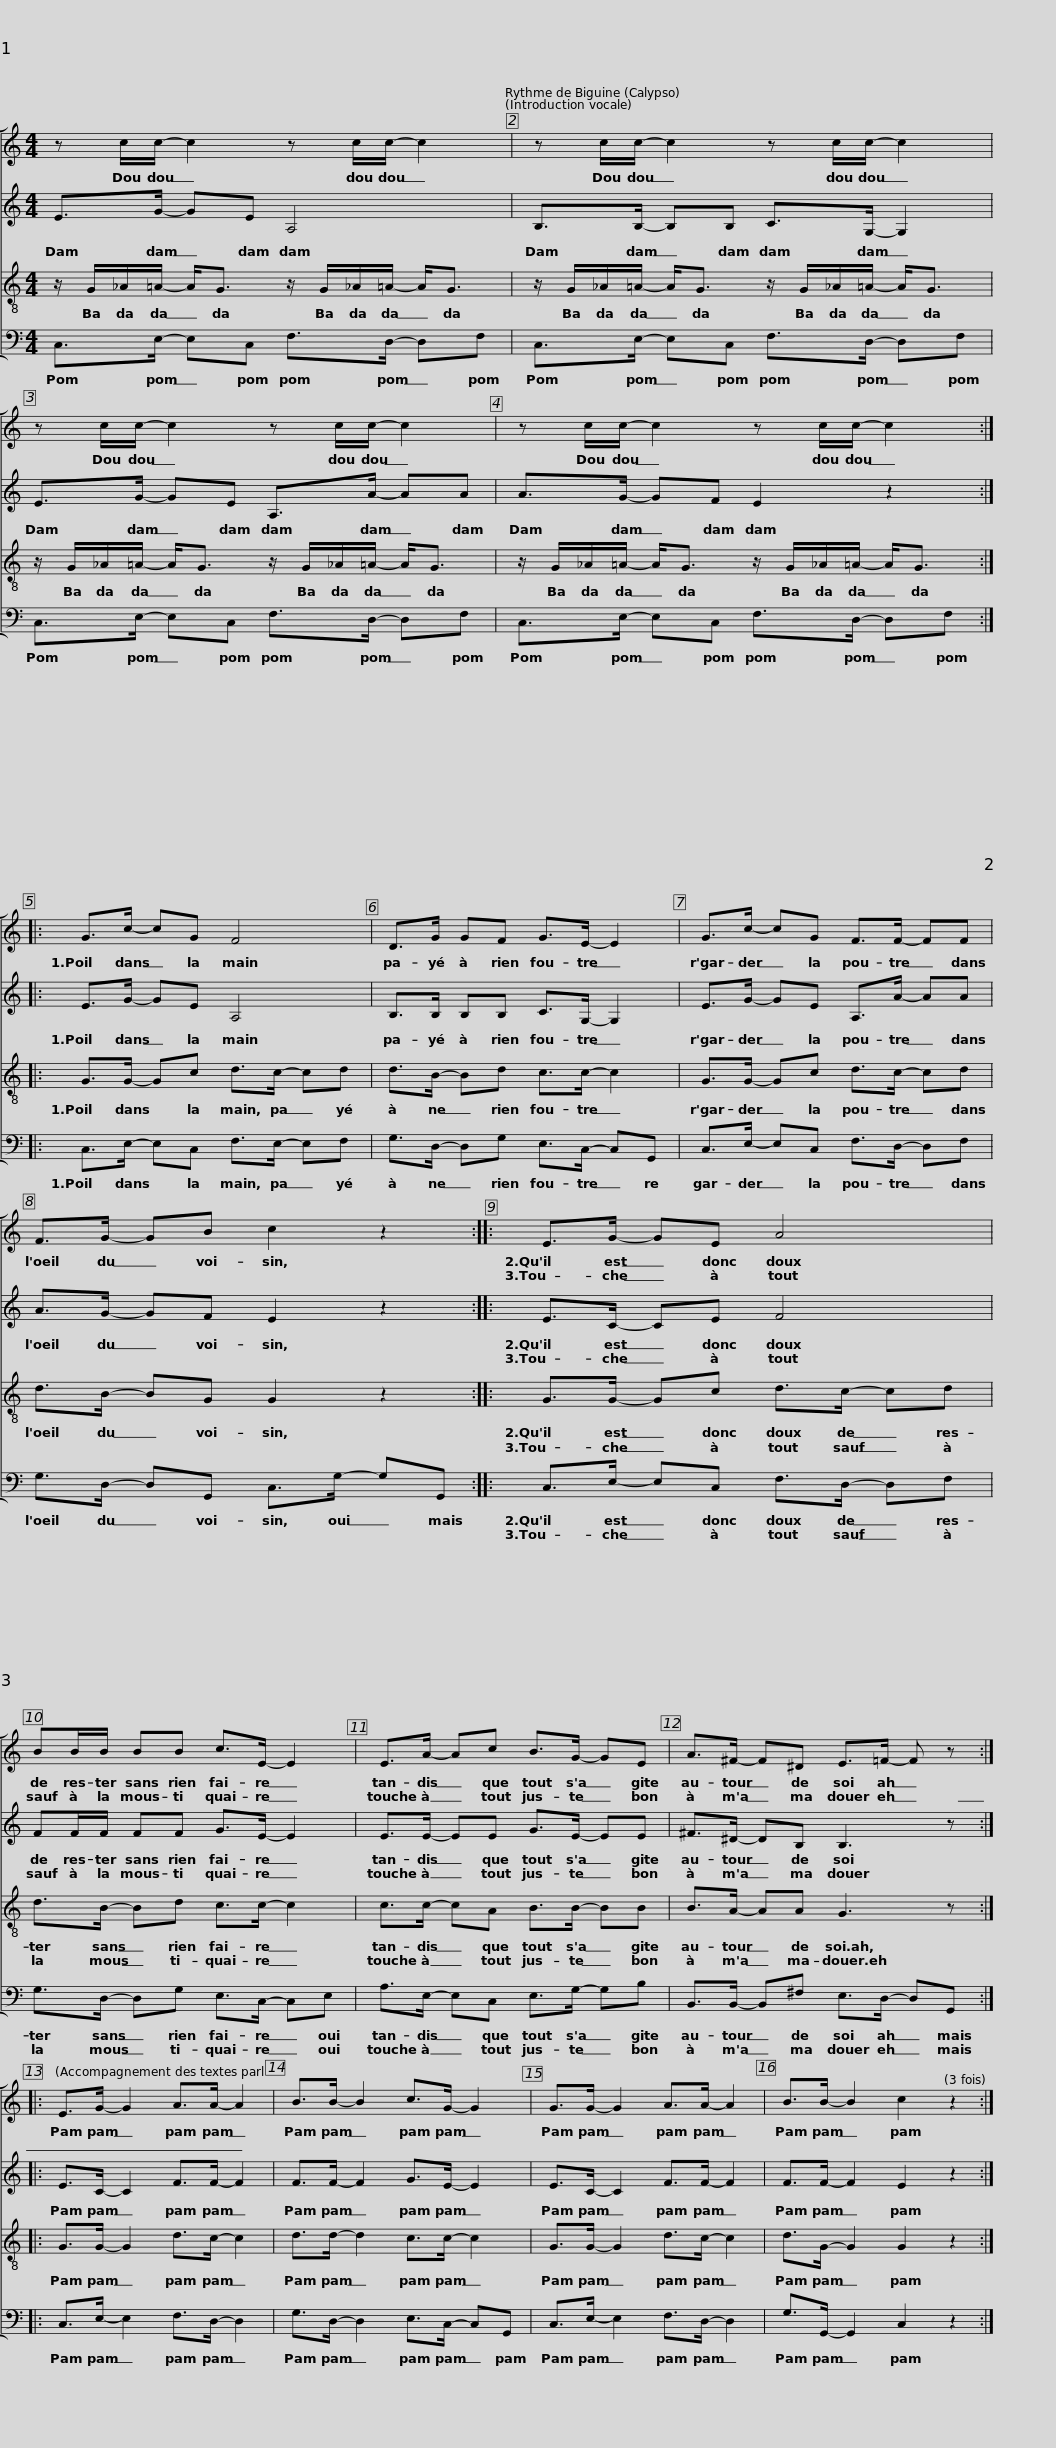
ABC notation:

X:1
%%score [ 1 2 3 4 ]
L:1/8
M:4/4
I:linebreak $
K:C
V:1 treble
V:2 treble
V:3 treble-8
V:4 bass
V:1
 z c/c/- c2 z c/c/- c2 | z c/c/- c2 z c/c/- c2 |$ z c/c/- c2 z c/c/- c2 | z c/c/- c2 z c/c/- c2 :: G>c- cG F4 |$ %5
 D>G GF G>E- E2 | G>c- cG F>F- FF | F>G- GB c2 z2 :: E>G- GE A4 |$ BB/B/ BB c>E- E2 | %10
 E>A- Ac B>G- GE | A>^F- F^D E>=F- F z :: E>G- G2 A>A- A2 |$ B>B- B2 c>G- G2 | G>G- G2 A>A- A2 | %15
 B>B- B2 c2 z2 :| %16
V:2
 E>G- GE A,4 | B,>B,- B,B, C>G,- G,2 |$ E>G- GE A,>A- AA | A>G- GF E2 z2 :: E>G- GE A,4 |$ %5
 B,>B, B,B, C>G,- G,2 | E>G- GE A,>A- AA | A>G- GF E2 z2 :: E>C- CE F4 |$ FF/F/ FF G>E- E2 | %10
 E>E- EE G>E- EE | ^F>^D- DB, B,3 z :: E>C- C2 F>F- F2 |$ F>F- F2 G>E- E2 | E>C- C2 F>F- F2 | %15
 F>F- F2 E2 z2 :| %16
V:3
 z/ G/_A/=A/- A<G z/ G/_A/=A/- A<G | z/ G/_A/=A/- A<G z/ G/_A/=A/- A<G |$ z/ G/_A/=A/- A<G z/ G/_A/=A/- A<G | z/ G/_A/=A/- A<G z/ G/_A/=A/- A<G :: G>G- Gc d>c- cd |$ %5
 d>B- Bd c>c- c2 | G>G- Gc d>c- cd | d>B- BG G2 z2 :: G>G- Gc d>c- cd |$ d>B- Bd c>c- c2 | %10
 c>c- cA B>B- BB | B>A- AA G3 z :: G>G- G2 d>c- c2 |$ d>d- d2 c>c- c2 | G>G- G2 d>c- c2 | %15
 d>G- G2 G2 z2 :| %16
V:4
 C,>E,- E,C, F,>D,- D,F, | C,>E,- E,C, F,>D,- D,F, |$ C,>E,- E,C, F,>D,- D,F, | C,>E,- E,C, F,>D,- D,F, :: C,>E,- E,C, F,>E,- E,F, |$ %5
 G,>D,- D,G, E,>C,- C,G,, | C,>E,- E,C, F,>D,- D,F, | G,>D,- D,G,, C,>G,- G,G,, :: C,>E,- E,C, F,>D,- D,F, |$ G,>D,- D,G, E,>C,- C,E, | %10
 A,>E,- E,C, E,>G,- G,B, | B,,>B,,- B,,^F, E,>D,- D,G,, :: C,>E,- E,2 F,>D,- D,2 |$ G,>D,- D,2 E,>C,- C,G,, | C,>E,- E,2 F,>D,- D,2 | %15
 G,>G,,- G,,2 C,2 z2 :| %16
